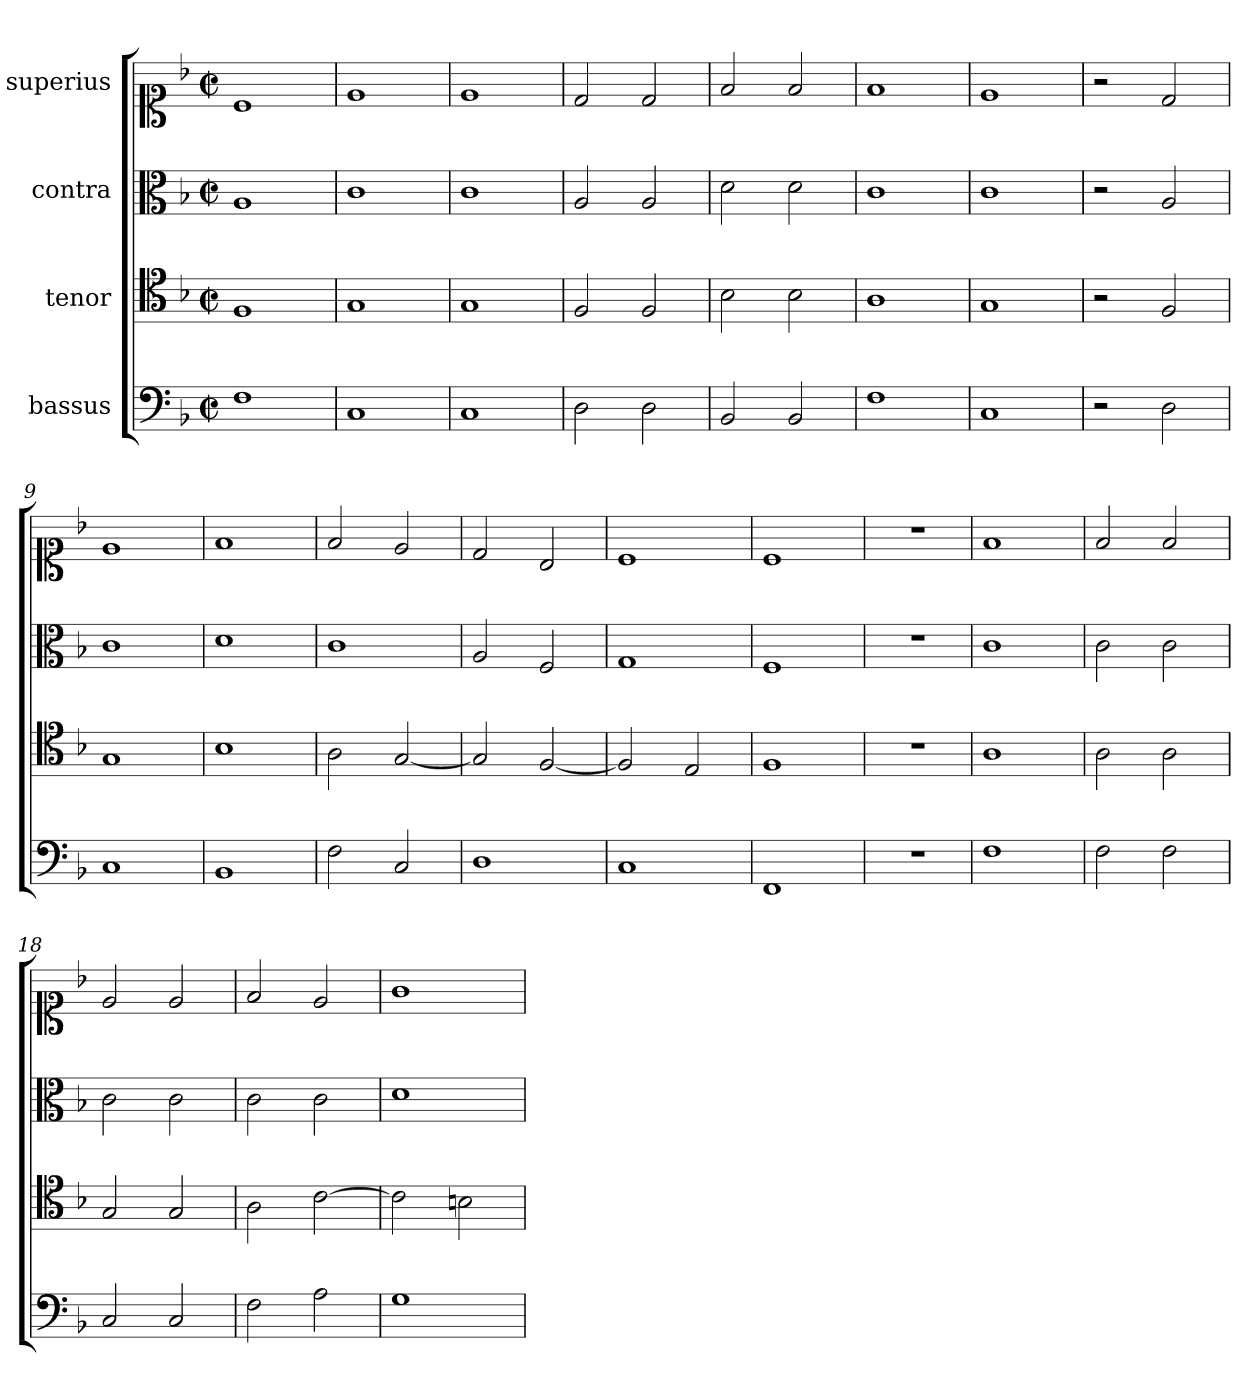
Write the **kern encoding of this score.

**kern	**kern	**kern	**kern
*part4	*part3	*part2	*part1
*staff4	*staff3	*staff2	*staff1
*I"bassus	*I"tenor	*I"contra	*I"superius
*clefF4	*clefC4	*clefC3	*clefC1
*k[b-]	*k[b-]	*k[b-]	*k[b-]
*M2/2	*M2/2	*M2/2	*M2/2
*met(c|)	*met(c|)	*met(c|)	*met(c|)
=1	=1	=1	=1
1F	1F	1A	1c
=2	=2	=2	=2
1C	1G	1c	1e
=3	=3	=3	=3
1C	1G	1c	1e
=4	=4	=4	=4
2D	2F	2A	2d
2D	2F	2A	2d
=5	=5	=5	=5
2BB-	2B-	2d	2f
2BB-	2B-	2d	2f
=6	=6	=6	=6
1F	1A	1c	1f
=7	=7	=7	=7
1C	1G	1c	1e
=8	=8	=8	=8
2r	2r	2r	2r
2D	2F	2A	2d
=9	=9	=9	=9
1C	1G	1c	1e
=10	=10	=10	=10
1BB-	1B-	1d	1f
=11	=11	=11	=11
2F	2A	1c	2f
2C	[2G	.	2e
=12	=12	=12	=12
1D	2G]	2A	2d
.	[2F	2F	2B-
=13	=13	=13	=13
1C	2F]	1G	1c
.	2E	.	.
=14	=14	=14	=14
1FF	1F	1F	1c
=15	=15	=15	=15
1r	1r	1r	1r
=16	=16	=16	=16
1F	1A	1c	1f
=17	=17	=17	=17
2F	2A	2c	2f
2F	2A	2c	2f
=18	=18	=18	=18
2C	2G	2c	2e
2C	2G	2c	2e
=19	=19	=19	=19
2F	2A	2c	2f
2A	[2c	2c	2e
=20	=20	=20	=20
1G	2c]	1d	1g
.	2Bn	.	.
=	=	=	=
*-	*-	*-	*-
